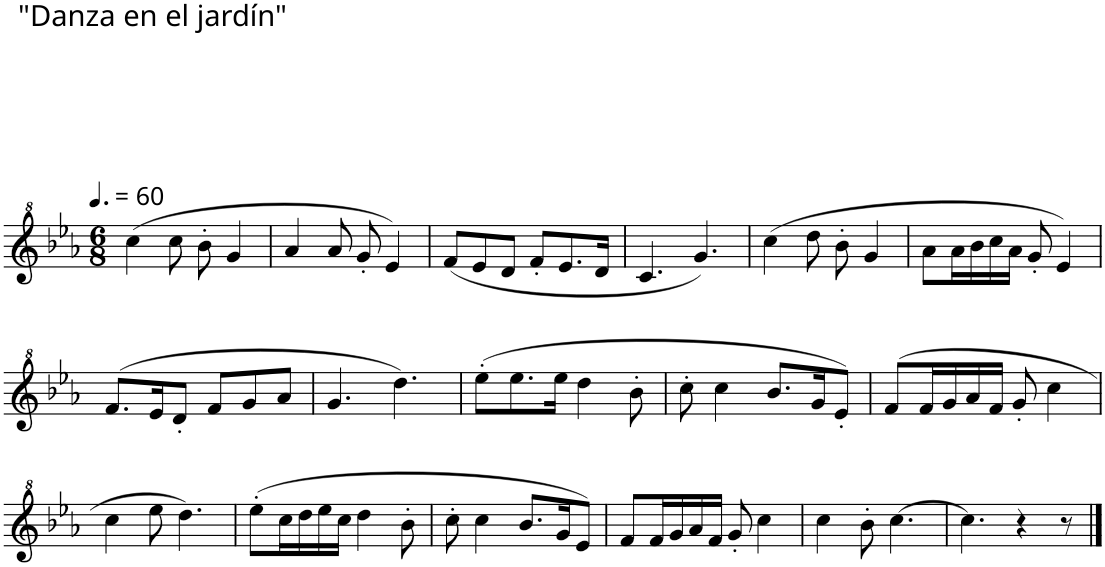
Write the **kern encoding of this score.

**kern
*part1
*staff1
*I"Piccolo
*I'Picc
*clefG^2
*Trd-7c-12
*k[b-e-a-]
*M6/8
*MM90
=1
(4ccc\
8ccc\
8bb-'\
4gg/
=2
4aa-/
8aa-/
8gg'/
4ee-/)
=3
(8ff/L
8ee-/
8dd/J
8ff'/L
8.ee-/
16dd/Jk
=4
4.cc/
4.gg/)
=5
(4ccc\
8ddd\
8bb-'\
4gg/
=6
8aa-\L
16aa-\L
16bb-\
16ccc\
16aa-\JJ
8gg'/
4ee-/)
!!LO:LB:g=z
=7
(8.ff/L
16ee-/K
8dd'/J
8ff/L
8gg/
8aa-/J
=8
4.gg/
4.ddd\)
=9
(8eee-'\L
8.eee-\
16eee-\Jk
4ddd\
8bb-'\
=10
8ccc'\
4ccc\
8.bb-/L
16gg/K
8ee-'/J)
=11
(8ff/L
16ff/L
16gg/
16aa-/
16ff/JJ
8gg'/
4ccc\
!!LO:LB:g=z
=12
4ccc\
8eee-\
4.ddd\)
=13
(8eee-'\L
16ccc\L
16ddd\
16eee-\
16ccc\JJ
4ddd\
8bb-'\
=14
8ccc'\
4ccc\
8.bb-/L
16gg/K
8ee-/J)
=15
8ff/L
16ff/L
16gg/
16aa-/
16ff/JJ
8gg'/
4ccc\
=16
4ccc\
8bb-'\
[4.ccc\
=17
4.ccc\]
4r
8r
==
*-
